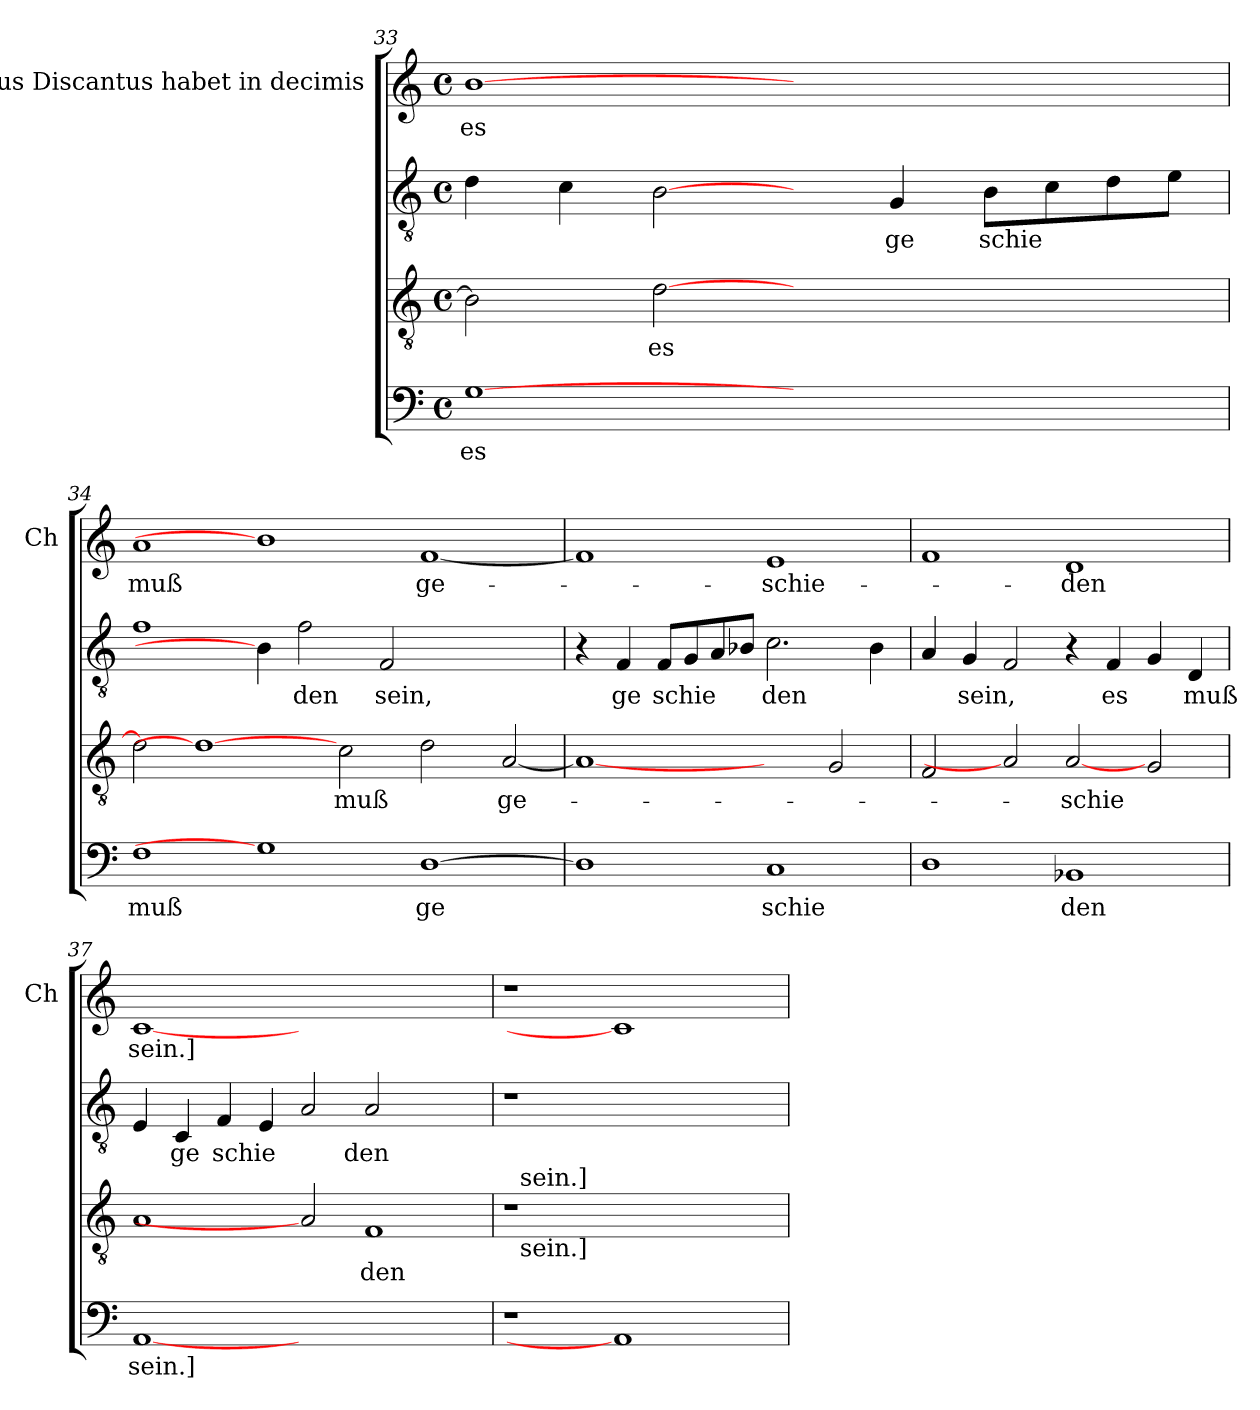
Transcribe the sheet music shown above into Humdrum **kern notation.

**kern	**text	**kern	**text	**kern	**text	**kern	**text
*part4	*part4	*part3	*part3	*part2	*part2	*part1	*part1
*staff4	*staff4	*staff3	*staff3	*staff2	*staff2	*staff1	*staff1
*	*	*	*	*	*	*I"Bassus Discantus habet in decimis	*
*	*	*	*	*	*	*I'Ch	*
*clefF4	*	*clefGv2	*	*clefGv2	*	*clefG2	*
*k[]	*	*k[]	*	*k[]	*	*k[]	*
*C:	*	*C:	*	*C:	*	*C:	*
*M4/4	*	*M4/4	*	*M4/4	*	*M4/4	*
*met(c)	*	*met(c)	*	*met(c)	*	*met(c)	*
=33	=33	=33	=33	=33	=33	=33	=33
!	!LO:LY:b	!	!	!	!	!	!LO:LY:b
[1G	es	2B\]	.	4d\	.	[1b	es
.	.	.	.	4c\	.	.	.
!	!	!	!LO:LY:b	!	!	!	!
.	.	[>2d	es	[2B\	.	.	.
1ryy	.	1ryy	.	4ryy	.	1ryy	.
!	!	!	!	!	!LO:LY:b	!	!
.	.	.	.	4G/	ge	.	.
!	!	!	!	!	!LO:LY:b	!	!
.	.	.	.	8B\L	schie	.	.
.	.	.	.	8c\	.	.	.
.	.	.	.	8d\	.	.	.
.	.	.	.	8e\J	.	.	.
=34	=34	=34	=34	=34	=34	=34	=34
!	!LO:LY:b	!	!	!	!	!	!LO:LY:b
1F	muß	2d\]	.	1f	.	1a	muß
.	.	1d_	.	.	.	.	.
1G]	.	.	.	4B\]	.	1b]	.
!	!	!	!	!	!LO:LY:b	!	!
.	.	.	.	2f\	den	.	.
!	!	!	!LO:LY:b	!	!	!	!
.	.	2c\	muß	.	.	.	.
!	!	!	!	!	!LO:LY:b	!	!
.	.	.	.	2F/	sein,	.	.
!	!LO:LY:b	!	!	!	!	!	!LO:LY:b
[>1D	ge	2d\	.	.	.	[<1f	ge-
.	.	.	.	2.ryy	.	.	.
!	!	!	!LO:LY:b	!	!	!	!
.	.	[<2A/	ge-	.	.	.	.
=35	=35	=35	=35	=35	=35	=35	=35
1D]	.	1A_	.	4r	.	1f]	.
!	!	!	!	!	!LO:LY:b	!	!
.	.	.	.	4F/	ge	.	.
!	!	!	!	!	!LO:LY:b	!	!
.	.	.	.	8F/L	schie	.	.
.	.	.	.	8G/	.	.	.
.	.	.	.	8A/	.	.	.
.	.	.	.	8B-/J	.	.	.
!	!LO:LY:b	!	!	!	!LO:LY:b	!	!LO:LY:b
1C	schie	2ryy	.	2.c\	den	1e	-schie-
.	.	2G/	.	.	.	.	.
.	.	.	.	4B-\	.	.	.
!!LO:LB:g=z
=36	=36	=36	=36	=36	=36	=36	=36
1D	.	2F/	.	4A/	.	1f	.
!	!	!	!	!	!LO:LY:b	!	!
.	.	.	.	4G/	sein,	.	.
.	.	2A]	.	2F/	.	.	.
!	!LO:LY:b	!	!LO:LY:b	!	!	!	!LO:LY:b
1BB-X	den	[2A	-schie	4r	.	1d	-den
!	!	!	!	!	!LO:LY:b	!	!
.	.	.	.	4F/	es	.	.
.	.	2G/	.	4G/	.	.	.
!	!	!	!	!	!LO:LY:b	!	!
.	.	.	.	4D/	muß	.	.
=37	=37	=37	=37	=37	=37	=37	=37
!	!LO:LY:b	!	!	!	!	!	!LO:LY:b
[1AA	sein.]	1A	.	4E/	.	[1c	sein.]
!	!	!	!	!	!LO:LY:b	!	!
.	.	.	.	4C/	ge	.	.
!	!	!	!	!	!LO:LY:b	!	!
.	.	.	.	4F/	schie	.	.
.	.	.	.	4E/	.	.	.
1.ryy	.	2A]	.	2A/	.	1.ryy	.
!	!	!	!LO:LY:b	!	!LO:LY:b	!	!
.	.	1F	den	2A/	den	.	.
.	.	.	.	2ryy	.	.	.
=38	=38	=38	=38	=38	=38	=38	=38
*	*	*^	*	*	*	*	*
1r	.	1r	32.ryy	.	1r	.	1r	.
!	!	!	!LO:TX:b:t=sein.]	!	!	!	!	!
!	!	!	!LO:TX:a:t=sein.]	!	!	!	!	!
.	.	.	1ryy	.	.	.	.	.
1AA]	.	1ryy	.	.	1ryy	.	1c]	.
.	.	.	2ryy	.	.	.	.	.
.	.	.	4ryy	.	.	.	.	.
.	.	.	8ryy	.	.	.	.	.
.	.	.	16ryy	.	.	.	.	.
.	.	.	64ryy	.	.	.	.	.
*	*	*v	*v	*	*	*	*	*
=	=	=	=	=	=	=	=
*-	*-	*-	*-	*-	*-	*-	*-
